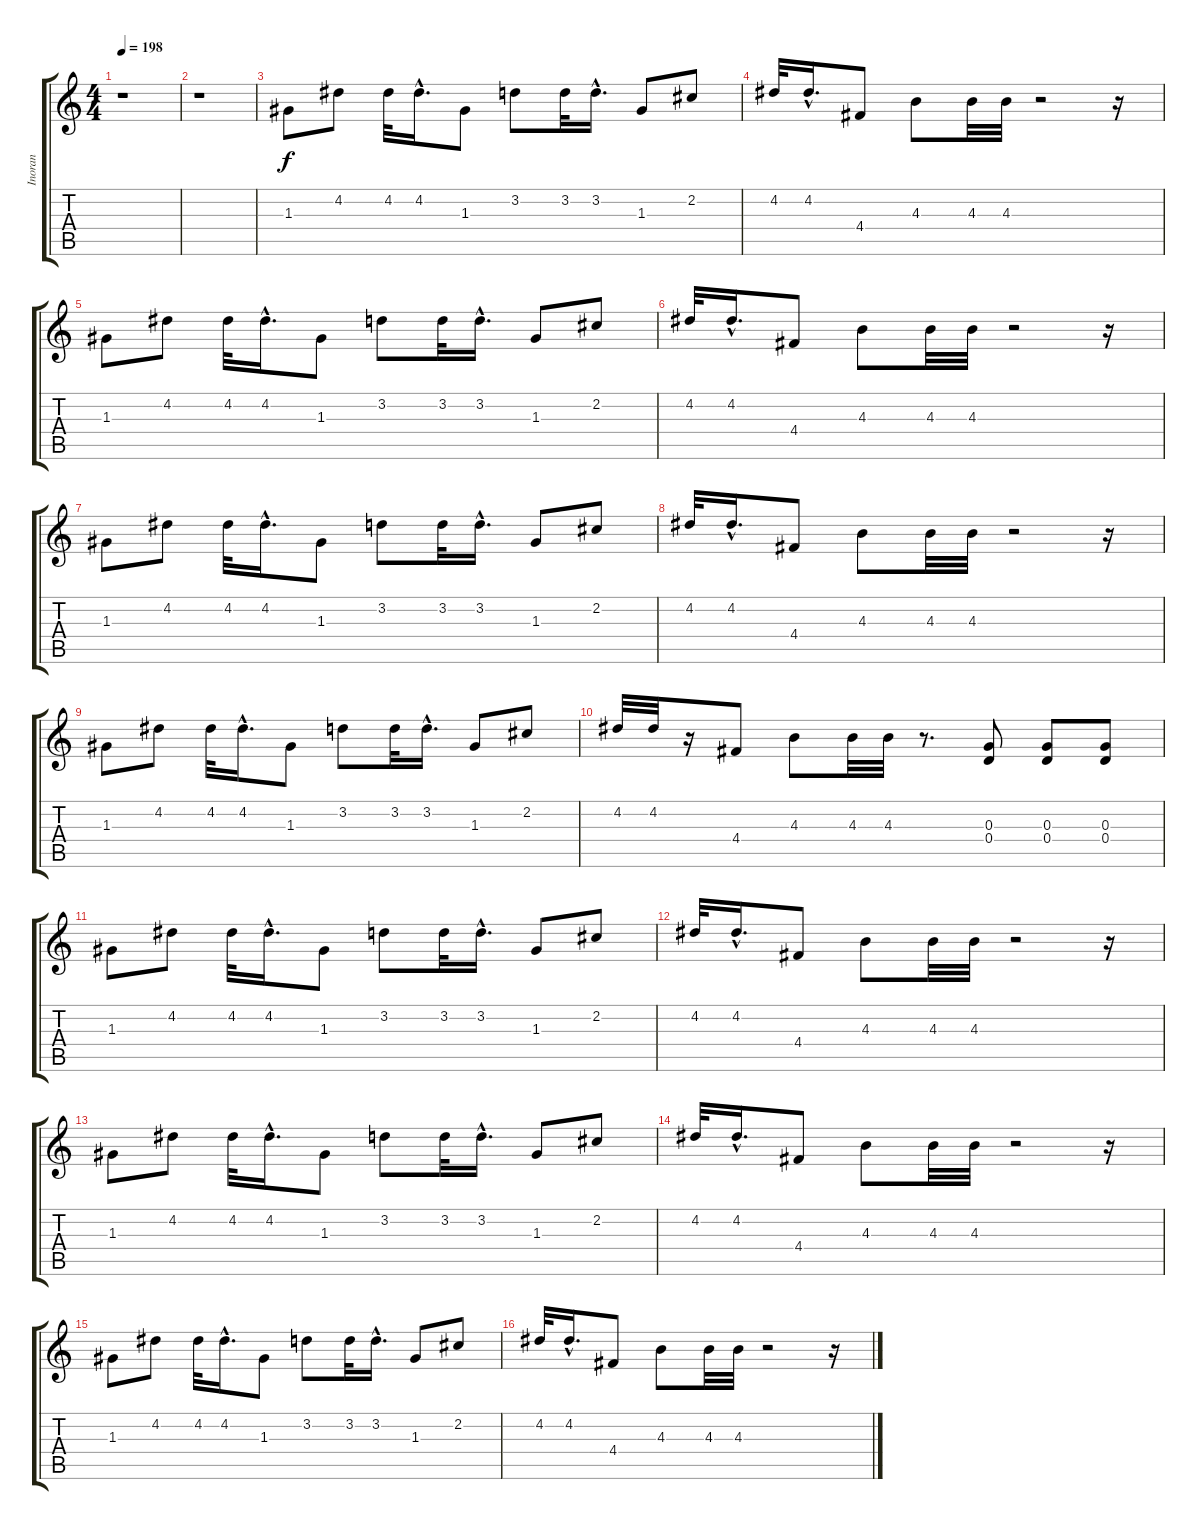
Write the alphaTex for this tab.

\track ("Inoran" "Inoran") {instrument overdrivenguitar}
\staff {score tabs}
\tuning (E4 B3 G3 D3 A2 E2) {hide}
\ts (4 4)
\tempo 198
\clef g2
\ks c
r.1{dy f} |
r.1 |
1.3.8 4.2.8 4.2.32 4.2{hac}.16{d} 1.3.8 3.2.8 3.2.32 3.2{hac}.16{d} 1.3.8 2.2.8 |
4.2.32 4.2{hac}.16{d} 4.4.8 4.3.8 4.3.32 4.3.32 r.2 r.16 |
1.3.8 4.2.8 4.2.32 4.2{hac}.16{d} 1.3.8 3.2.8 3.2.32 3.2{hac}.16{d} 1.3.8 2.2.8 |
4.2.32 4.2{hac}.16{d} 4.4.8 4.3.8 4.3.32 4.3.32 r.2 r.16 |
1.3.8 4.2.8 4.2.32 4.2{hac}.16{d} 1.3.8 3.2.8 3.2.32 3.2{hac}.16{d} 1.3.8 2.2.8 |
4.2.32 4.2{hac}.16{d} 4.4.8 4.3.8 4.3.32 4.3.32 r.2 r.16 |
1.3.8 4.2.8 4.2.32 4.2{hac}.16{d} 1.3.8 3.2.8 3.2.32 3.2{hac}.16{d} 1.3.8 2.2.8 |
4.2.32 4.2.32 r.16 4.4.8 4.3.8 4.3.32 4.3.32 r.8{d} (0.3 0.4).8 (0.3 0.4).8 (0.3 0.4).8 |
1.3.8 4.2.8 4.2.32 4.2{hac}.16{d} 1.3.8 3.2.8 3.2.32 3.2{hac}.16{d} 1.3.8 2.2.8 |
4.2.32 4.2{hac}.16{d} 4.4.8 4.3.8 4.3.32 4.3.32 r.2 r.16 |
1.3.8 4.2.8 4.2.32 4.2{hac}.16{d} 1.3.8 3.2.8 3.2.32 3.2{hac}.16{d} 1.3.8 2.2.8 |
4.2.32 4.2{hac}.16{d} 4.4.8 4.3.8 4.3.32 4.3.32 r.2 r.16 |
1.3.8 4.2.8 4.2.32 4.2{hac}.16{d} 1.3.8 3.2.8 3.2.32 3.2{hac}.16{d} 1.3.8 2.2.8 |
4.2.32 4.2{hac}.16{d} 4.4.8 4.3.8 4.3.32 4.3.32 r.2 r.16
